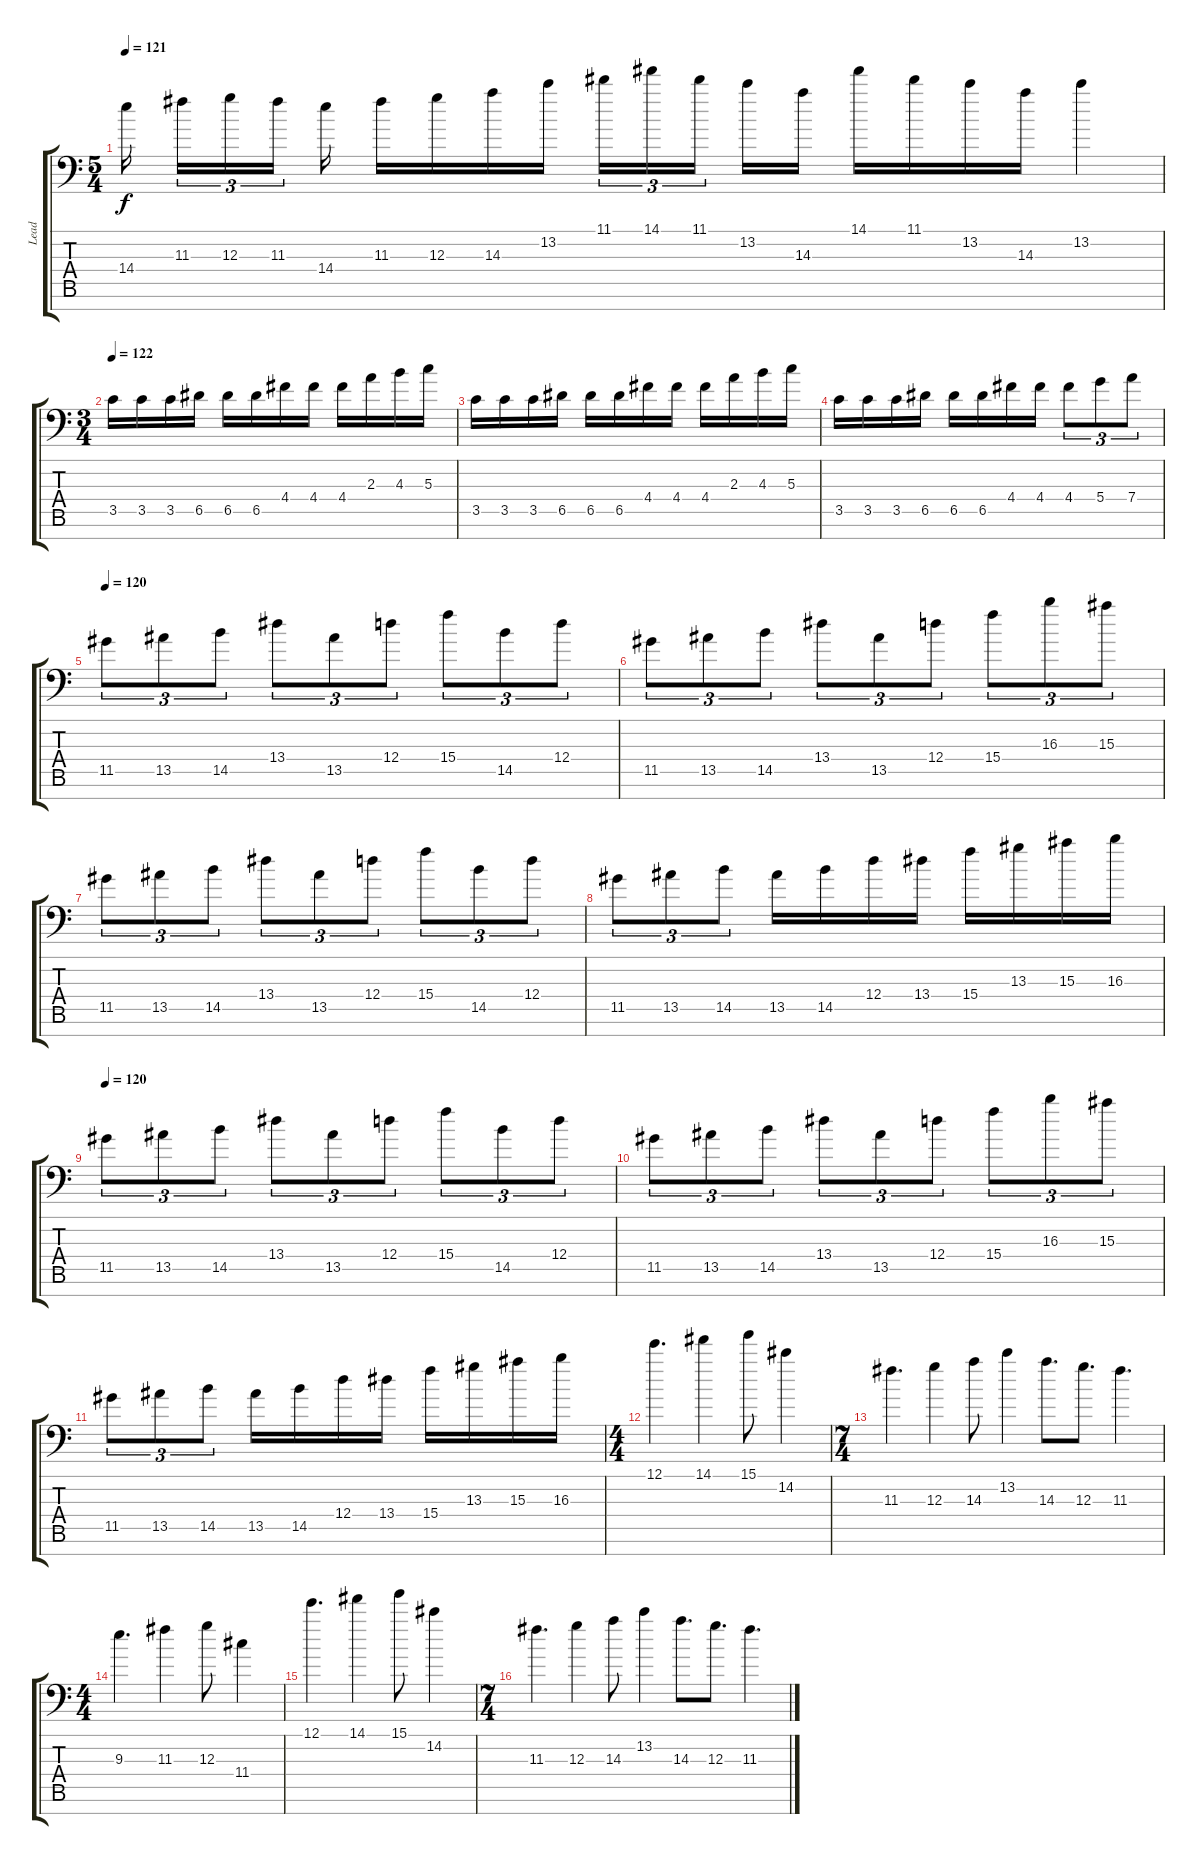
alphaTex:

\track ("Lead" "Lead") {instrument distortionguitar}
\staff {score tabs}
\tuning (E4 B3 G3 D3 A2 E2 A1) {hide}
\ts (5 4)
\tempo 121
\clef f4
\ks c
14.4.16{dy f beam splitsecondary} 11.3.16{tu (3 2)} 12.3.16{tu (3 2)} 11.3.16{tu (3 2) beam splitsecondary} 14.4.16 11.3.16 12.3.16 14.3.16 13.2.16 11.1.16{tu (3 2)} 14.1.16{tu (3 2)} 11.1.16{tu (3 2) beam splitsecondary} 13.2.16 14.3.16 14.1.16 11.1.16 13.2.16 14.3.16 13.2.4 |
\ts (3 4)
\tempo 122
3.5.16 3.5.16 3.5.16 6.5.16 6.5.16 6.5.16 4.4.16 4.4.16 4.4.16 2.3.16 4.3.16 5.3.16 |
3.5.16 3.5.16 3.5.16 6.5.16 6.5.16 6.5.16 4.4.16 4.4.16 4.4.16 2.3.16 4.3.16 5.3.16 |
3.5.16 3.5.16 3.5.16 6.5.16 6.5.16 6.5.16 4.4.16 4.4.16 4.4.8{tu (3 2)} 5.4.8{tu (3 2)} 7.4.8{tu (3 2)} |
\tempo 120
11.5.8{tu (3 2)} 13.5.8{tu (3 2)} 14.5.8{tu (3 2)} 13.4.8{tu (3 2)} 13.5.8{tu (3 2)} 12.4.8{tu (3 2)} 15.4.8{tu (3 2)} 14.5.8{tu (3 2)} 12.4.8{tu (3 2)} |
11.5.8{tu (3 2)} 13.5.8{tu (3 2)} 14.5.8{tu (3 2)} 13.4.8{tu (3 2)} 13.5.8{tu (3 2)} 12.4.8{tu (3 2)} 15.4.8{tu (3 2)} 16.3.8{tu (3 2)} 15.3.8{tu (3 2)} |
11.5.8{tu (3 2)} 13.5.8{tu (3 2)} 14.5.8{tu (3 2)} 13.4.8{tu (3 2)} 13.5.8{tu (3 2)} 12.4.8{tu (3 2)} 15.4.8{tu (3 2)} 14.5.8{tu (3 2)} 12.4.8{tu (3 2)} |
11.5.8{tu (3 2)} 13.5.8{tu (3 2)} 14.5.8{tu (3 2)} 13.5.16 14.5.16 12.4.16 13.4.16 15.4.16 13.3.16 15.3.16 16.3.16 |
\tempo 120
11.5.8{tu (3 2)} 13.5.8{tu (3 2)} 14.5.8{tu (3 2)} 13.4.8{tu (3 2)} 13.5.8{tu (3 2)} 12.4.8{tu (3 2)} 15.4.8{tu (3 2)} 14.5.8{tu (3 2)} 12.4.8{tu (3 2)} |
11.5.8{tu (3 2)} 13.5.8{tu (3 2)} 14.5.8{tu (3 2)} 13.4.8{tu (3 2)} 13.5.8{tu (3 2)} 12.4.8{tu (3 2)} 15.4.8{tu (3 2)} 16.3.8{tu (3 2)} 15.3.8{tu (3 2)} |
11.5.8{tu (3 2)} 13.5.8{tu (3 2)} 14.5.8{tu (3 2)} 13.5.16 14.5.16 12.4.16 13.4.16 15.4.16 13.3.16 15.3.16 16.3.16 |
\ts (4 4)
12.1.4{d} 14.1.4 15.1.8 14.2.4 |
\ts (7 4)
11.3.4{d} 12.3.4 14.3.8 13.2.4 14.3.8{d} 12.3.8{d} 11.3.4{d} |
\ts (4 4)
9.3.4{d} 11.3.4 12.3.8 11.4.4 |
12.1.4{d} 14.1.4 15.1.8 14.2.4 |
\ts (7 4)
11.3.4{d} 12.3.4 14.3.8 13.2.4 14.3.8{d} 12.3.8{d} 11.3.4{d}
